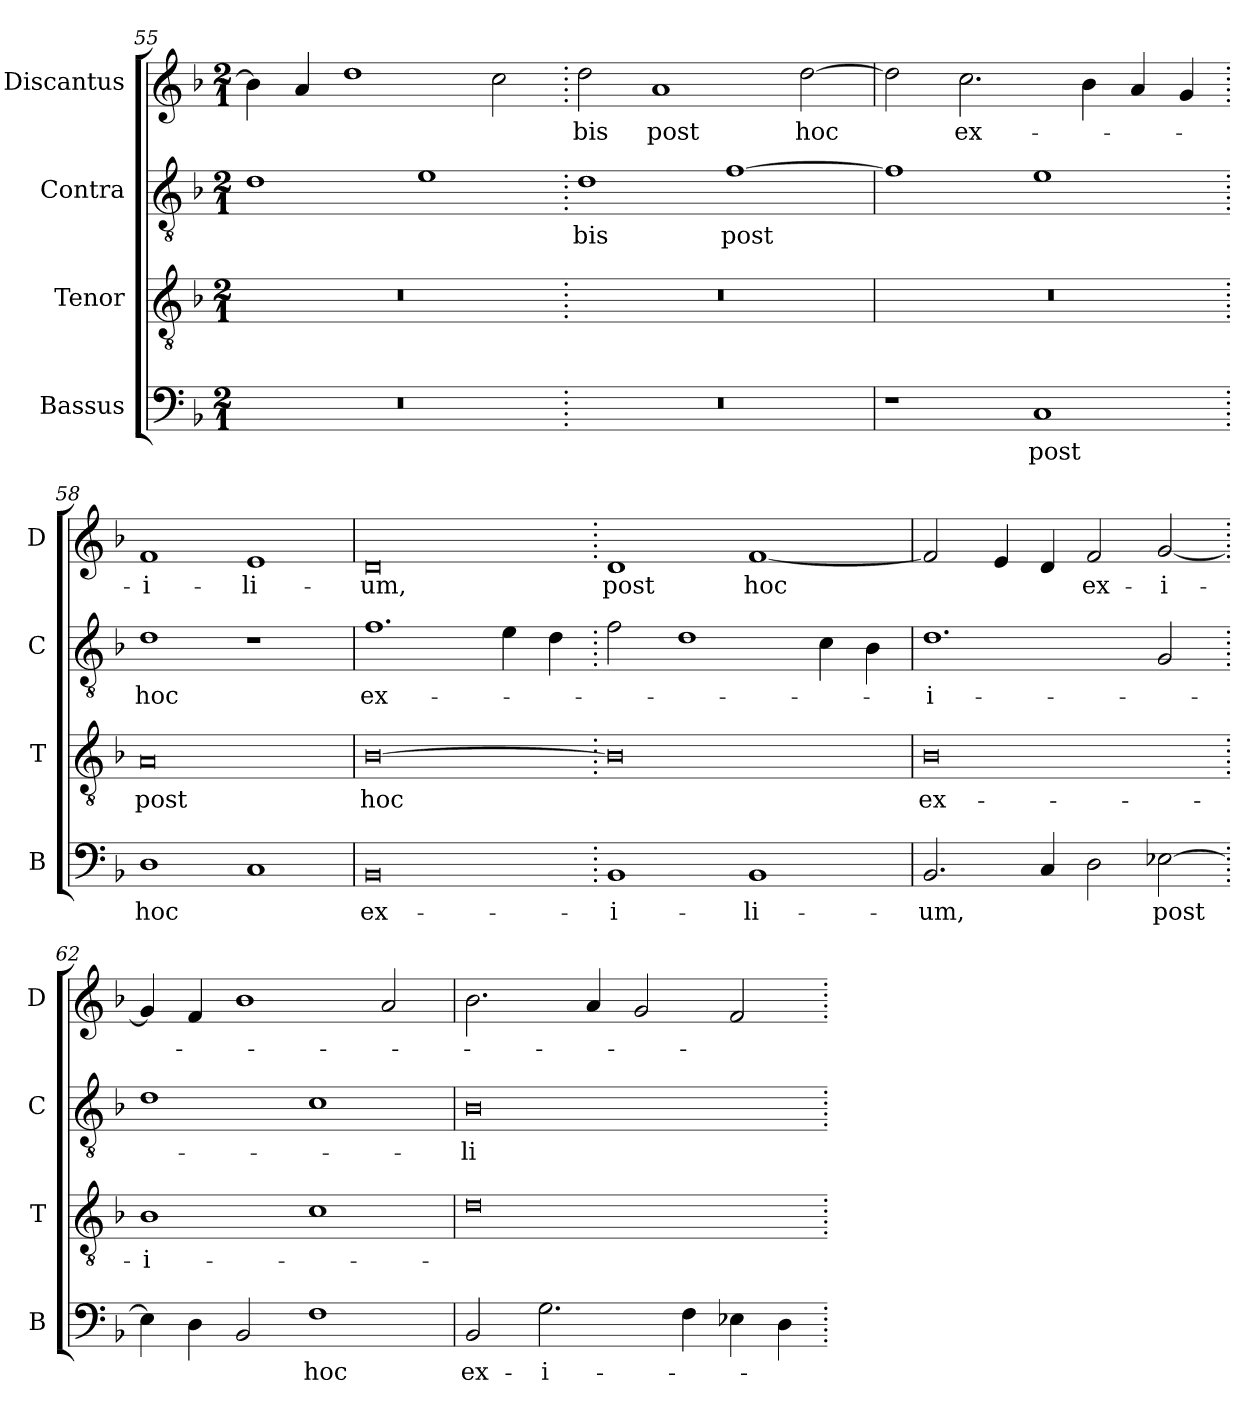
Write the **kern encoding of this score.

**kern	**text	**kern	**text	**kern	**text	**kern	**text
*part4	*part4	*part3	*part3	*part2	*part2	*part1	*part1
*staff4	*staff4	*staff3	*staff3	*staff2	*staff2	*staff1	*staff1
*I"Bassus	*	*I"Tenor	*	*I"Contra	*	*I"Discantus	*
*I'B	*	*I'T	*	*I'C	*	*I'D	*
*clefF4	*	*clefGv2	*	*clefGv2	*	*clefG2	*
*k[b-]	*	*k[b-]	*	*k[b-]	*	*k[b-]	*
*M2/1	*	*M2/1	*	*M2/1	*	*M2/1	*
=55	=55	=55	=55	=55	=55	=55	=55
0r	.	0r	.	1d	.	4b-\]	.
.	.	.	.	.	.	4a/	.
.	.	.	.	.	.	1dd	.
.	.	.	.	1e	.	.	.
.	.	.	.	.	.	2cc\	.
=56.	=56.	=56.	=56.	=56.	=56.	=56.	=56.
0r	.	0r	.	1d	-bis	2dd\	-bis
.	.	.	.	.	.	1a	post
.	.	.	.	[1f	post	.	.
.	.	.	.	.	.	[2dd\	hoc
=57	=57	=57	=57	=57	=57	=57	=57
1r	.	0r	.	1f]	.	2dd\]	.
.	.	.	.	.	.	2.cc\	ex-
1C	post	.	.	1e	.	.	.
.	.	.	.	.	.	4b-\	.
.	.	.	.	.	.	4a/	.
.	.	.	.	.	.	4g/	.
=58.	=58.	=58.	=58.	=58.	=58.	=58.	=58.
1D	hoc	0A	post	1d	hoc	1f	-i-
1C	.	.	.	1r	.	1e	-li-
=59	=59	=59	=59	=59	=59	=59	=59
0BB-	ex-	[0B-	hoc	1.f	ex-	0d	-um,
.	.	.	.	4e\	.	.	.
.	.	.	.	4d\	.	.	.
=60.	=60.	=60.	=60.	=60.	=60.	=60.	=60.
1BB-	-i-	0B-]	.	2f\	.	1d	post
.	.	.	.	1d	.	.	.
1BB-	-li-	.	.	.	.	[1f	hoc
.	.	.	.	4c\	.	.	.
.	.	.	.	4B-\	.	.	.
=61	=61	=61	=61	=61	=61	=61	=61
2.BB-/	-um,	0B-	ex-	1.d	-i-	2f/]	.
.	.	.	.	.	.	4e/	.
4C/	.	.	.	.	.	4d/	.
2D\	.	.	.	.	.	2f/	ex-
[2E-X\	post	.	.	2G/	.	[2g/	-i-
=62.	=62.	=62.	=62.	=62.	=62.	=62.	=62.
4E-\]	.	1B-	-i-	1d	.	4g/]	.
4D\	.	.	.	.	.	4f/	.
2BB-/	.	.	.	.	.	1b-	.
1F	hoc	1c	.	1c	.	.	.
.	.	.	.	.	.	2a/	.
=63	=63	=63	=63	=63	=63	=63	=63
2BB-/	ex-	0d	.	0B-	-li-	2.b-\	.
2.G\	-i-	.	.	.	.	.	.
.	.	.	.	.	.	4a/	.
.	.	.	.	.	.	2g/	.
4F\	.	.	.	.	.	.	.
4E-X\	.	.	.	.	.	2f/	.
4D\	.	.	.	.	.	.	.
=.	=.	=.	=.	=.	=.	=.	=.
*-	*-	*-	*-	*-	*-	*-	*-
